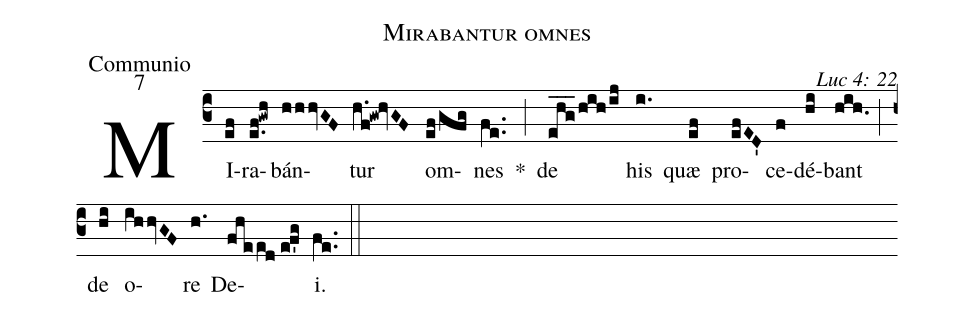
name: Mirabantur omnes;
office-part: Communio;
mode: 7;
commentary: Luc 4: 22;
%%
(c3) MI(ef)ra(e.f!gwh)bán(hhhvGF)tur(h.f!gw!hvGF) om(ef/gfg)nes(fe..) *(;) de(ehg___/hih/ij) his(i.) quæ(ef) pro(efED')ce(f)dé(hi)bant(hih.) (;) de(hi) o(ihhvGF)re(h.) De(fheed//e!f'g)i.(fe..) (::)
